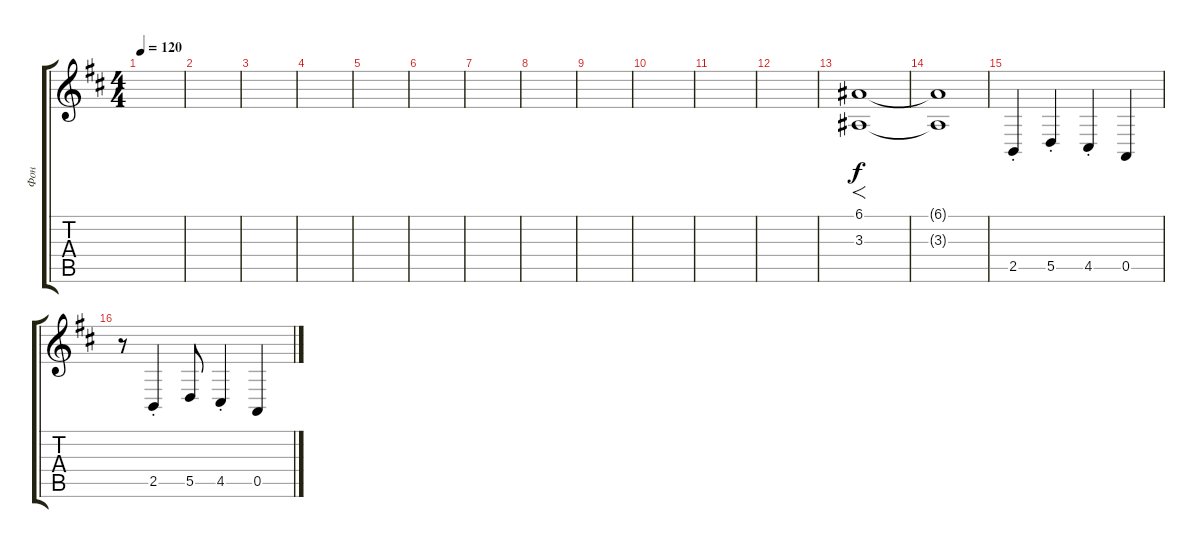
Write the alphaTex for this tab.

\track ("Фон" "Фон") {instrument stringensemble1}
\staff {score tabs}
\tuning (E4 B3 G3 D3 A2 E2) {hide}
\ts (4 4)
\tempo 120
\clef g2
\ks bminor
|
|
|
|
|
|
|
|
|
|
|
|
(6.1 3.3).1{f dy f} |
(6.1{t} 3.3{t}).1 |
2.5{st}.4{volume 13} 5.5{st}.4 4.5{st}.4 0.5.4 |
r.8 2.5{st}.4 5.5.8 4.5{st}.4 0.5.4
